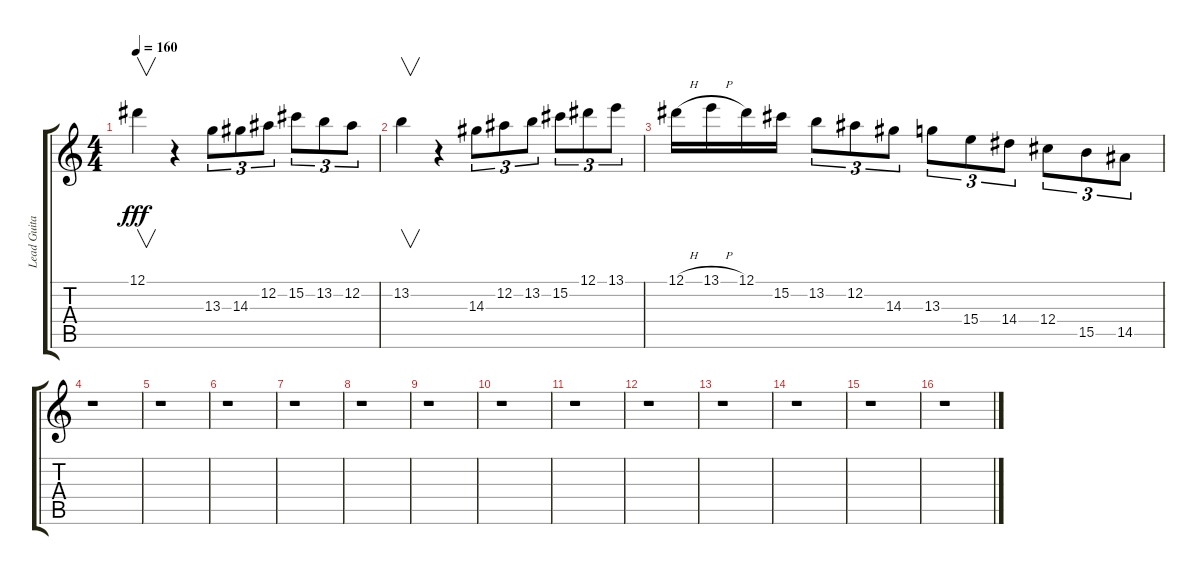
\track ("Lead Guitar" "Lead Guita") {instrument overdrivenguitar}
\staff {score tabs}
\tuning (Eb4 Bb3 Gb3 Db3 Ab2 Eb2) {hide}
\ts (4 4)
\tempo 160
\clef g2
\ks c
12.1.4{v dy fff} r.4 13.3.8{tu (3 2)} 14.3.8{tu (3 2)} 12.2.8{tu (3 2)} 15.2.8{tu (3 2)} 13.2.8{tu (3 2)} 12.2.8{tu (3 2)} |
13.2.4{v} r.4 14.3.8{tu (3 2)} 12.2.8{tu (3 2)} 13.2.8{tu (3 2)} 15.2.8{tu (3 2)} 12.1.8{tu (3 2)} 13.1.8{tu (3 2)} |
12.1{h}.16 13.1{h}.16 12.1.16 15.2.16 13.2.8{tu (3 2)} 12.2.8{tu (3 2)} 14.3.8{tu (3 2)} 13.3.8{tu (3 2)} 15.4.8{tu (3 2)} 14.4.8{tu (3 2)} 12.4.8{tu (3 2)} 15.5.8{tu (3 2)} 14.5.8{tu (3 2)} |
r.1 |
r.1 |
r.1 |
r.1 |
r.1 |
r.1 |
r.1 |
r.1 |
r.1 |
r.1 |
r.1 |
r.1 |
r.1
